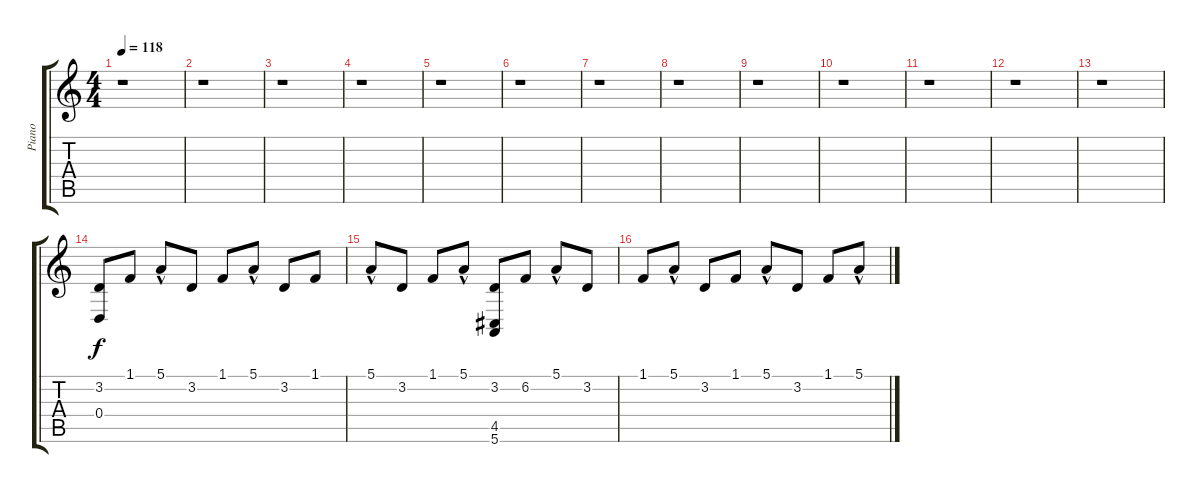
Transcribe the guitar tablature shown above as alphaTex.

\track ("Piano" "Piano") {instrument acousticgrandpiano}
\staff {score tabs}
\tuning (E4 B3 G3 D3 A2 E2) {hide}
\ts (4 4)
\tempo 118
\clef g2
\ks c
r.1{dy f} |
r.1 |
r.1 |
r.1 |
r.1 |
r.1 |
r.1 |
r.1 |
r.1 |
r.1 |
r.1 |
r.1 |
r.1 |
(3.2 0.4).8 1.1.8 5.1{hac}.8 3.2.8 1.1.8 5.1{hac}.8 3.2.8 1.1.8 |
5.1{hac}.8 3.2.8 1.1.8 5.1{hac}.8 (3.2 4.5 5.6).8 6.2.8 5.1{hac}.8 3.2.8 |
1.1.8 5.1{hac}.8 3.2.8 1.1.8 5.1{hac}.8 3.2.8 1.1.8 5.1{hac}.8
